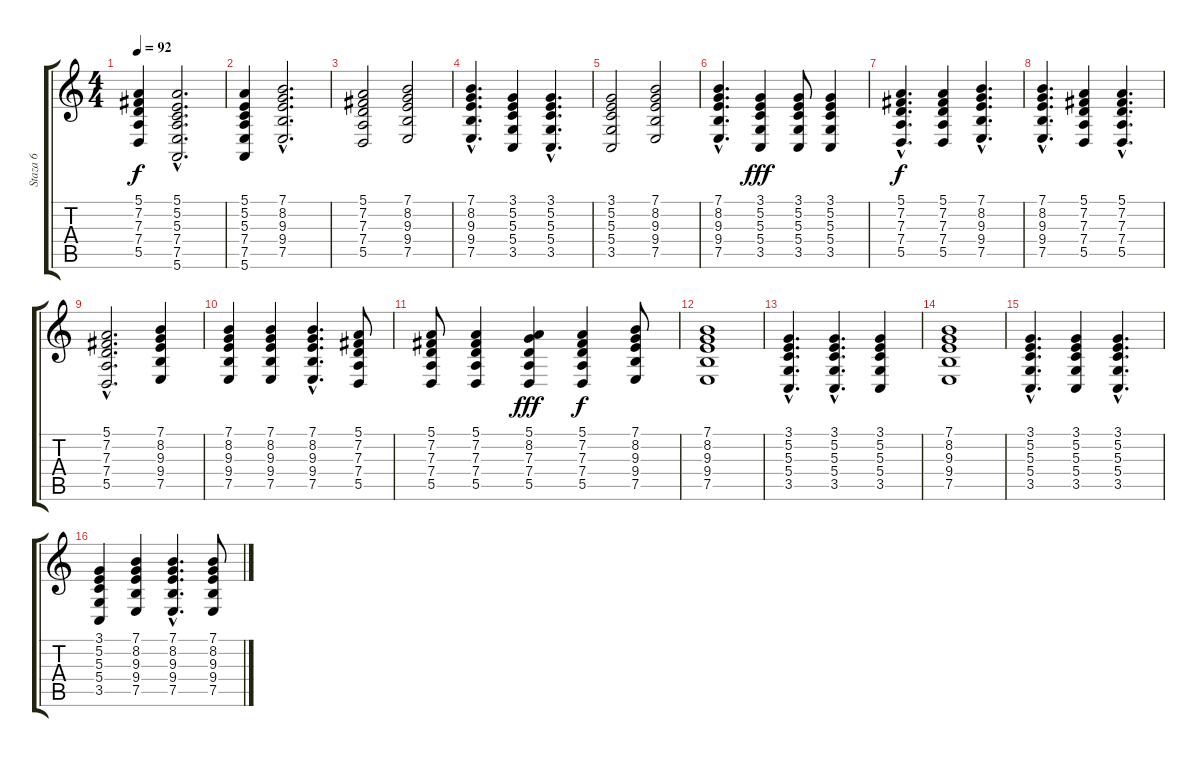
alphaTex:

\track ("Staza 6" "Staza 6") {instrument drawbarorgan}
\staff {score tabs}
\tuning (E4 B3 G3 D3 A2 E2) {hide}
\ts (4 4)
\tempo 92
\clef g2
\ks c
(5.1 7.2 7.3 7.4 5.5).4{dy f} (5.1{hac} 5.2{hac} 5.3{hac} 7.4{hac} 7.5{hac} 5.6{hac}).2{d} |
(5.1 5.2 5.3 7.4 7.5 5.6).4 (7.1{hac} 8.2{hac} 9.3{hac} 9.4{hac} 7.5{hac}).2{d} |
(5.1 7.2 7.3 7.4 5.5).2 (7.1 8.2 9.3 9.4 7.5).2 |
(7.1{hac} 8.2{hac} 9.3{hac} 9.4{hac} 7.5{hac}).4{d} (3.1 5.2 5.3 5.4 3.5).4 (3.1{hac} 5.2{hac} 5.3{hac} 5.4{hac} 3.5{hac}).4{d} |
(3.1 5.2 5.3 5.4 3.5).2 (7.1 8.2 9.3 9.4 7.5).2 |
(7.1{hac} 8.2{hac} 9.3{hac} 9.4{hac} 7.5{hac}).4{d} (3.1 5.2 5.3 5.4 3.5).4{dy fff} (3.1 5.2 5.3 5.4 3.5).8 (3.1 5.2 5.3 5.4 3.5).4 |
(5.1{hac} 7.2{hac} 7.3{hac} 7.4{hac} 5.5{hac}).4{d dy f} (5.1 7.2 7.3 7.4 5.5).4 (7.1{hac} 8.2{hac} 9.3{hac} 9.4{hac} 7.5{hac}).4{d} |
(7.1{hac} 8.2{hac} 9.3{hac} 9.4{hac} 7.5{hac}).4{d} (5.1 7.2 7.3 7.4 5.5).4 (5.1{hac} 7.2{hac} 7.3{hac} 7.4{hac} 5.5{hac}).4{d} |
(5.1{hac} 7.2{hac} 7.3{hac} 7.4{hac} 5.5{hac}).2{d} (7.1 8.2 9.3 9.4 7.5).4 |
(7.1 8.2 9.3 9.4 7.5).4 (7.1 8.2 9.3 9.4 7.5).4 (7.1{hac} 8.2{hac} 9.3{hac} 9.4{hac} 7.5{hac}).4{d} (5.1 7.2 7.3 7.4 5.5).8 |
(5.1 7.2 7.3 7.4 5.5).8 (5.1 7.2 7.3 7.4 5.5).4 (5.1 8.2 7.3 7.4 5.5).4{dy fff} (5.1 7.2 7.3 7.4 5.5).4{dy f} (7.1 8.2 9.3 9.4 7.5).8 |
(7.1 8.2 9.3 9.4 7.5).1 |
(3.1{hac} 5.2{hac} 5.3{hac} 5.4{hac} 3.5{hac}).4{d} (3.1{hac} 5.2{hac} 5.3{hac} 5.4{hac} 3.5{hac}).4{d} (3.1 5.2 5.3 5.4 3.5).4 |
(7.1 8.2 9.3 9.4 7.5).1 |
(3.1{hac} 5.2{hac} 5.3{hac} 5.4{hac} 3.5{hac}).4{d} (3.1 5.2 5.3 5.4 3.5).4 (3.1{hac} 5.2{hac} 5.3{hac} 5.4{hac} 3.5{hac}).4{d} |
(3.1 5.2 5.3 5.4 3.5).4 (7.1 8.2 9.3 9.4 7.5).4 (7.1{hac} 8.2{hac} 9.3{hac} 9.4{hac} 7.5{hac}).4{d} (7.1 8.2 9.3 9.4 7.5).8
